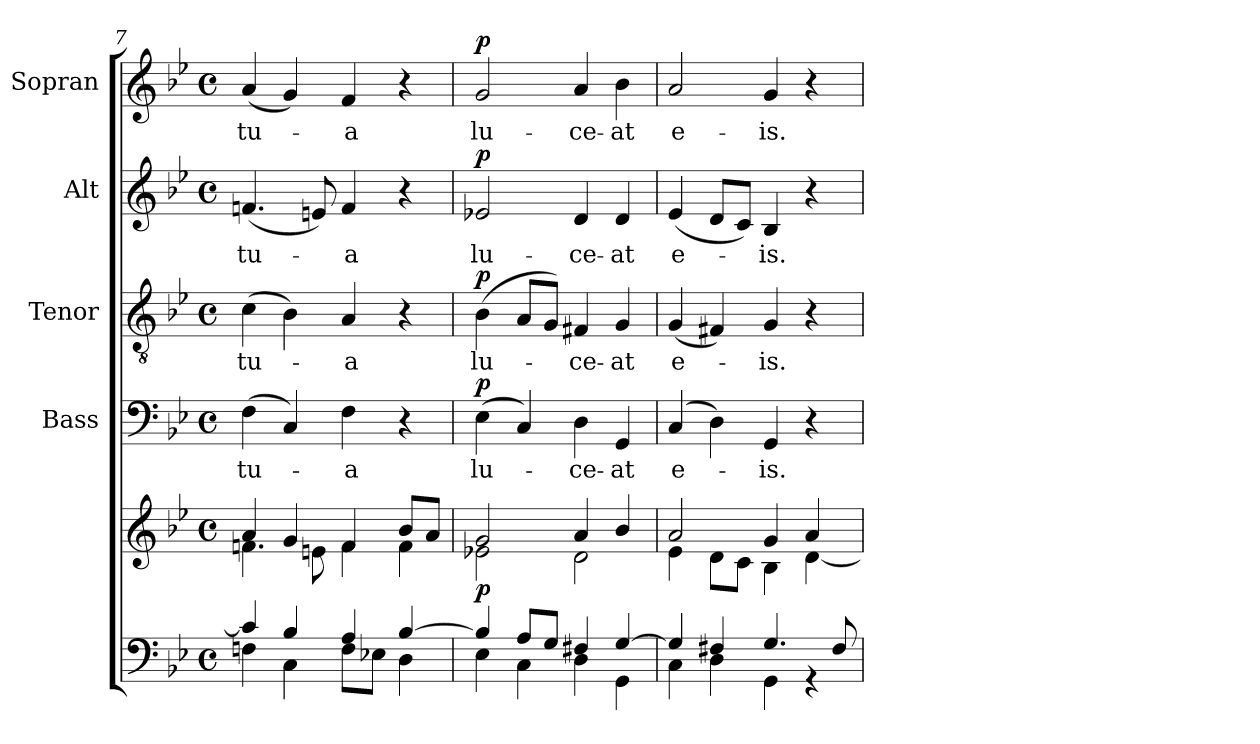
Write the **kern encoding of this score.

**kern	**kern	**dynam	**kern	**text	**dynam	**kern	**text	**dynam	**kern	**text	**dynam	**kern	**text	**dynam
*part5	*part5	*part5	*part4	*part4	*part4	*part3	*part3	*part3	*part2	*part2	*part2	*part1	*part1	*part1
*staff6	*staff5	*staff5/6	*staff4	*staff4	*staff4	*staff3	*staff3	*staff3	*staff2	*staff2	*staff2	*staff1	*staff1	*staff1
*	*	*	*I"Bass	*	*	*I"Tenor	*	*	*I"Alt	*	*	*I"Sopran	*	*
*	*	*	*I'B.	*	*	*I'T.	*	*	*I'A.	*	*	*I'S.	*	*
*clefF4	*clefG2	*	*clefF4	*	*	*clefGv2	*	*	*clefG2	*	*	*clefG2	*	*
*k[b-e-]	*k[b-e-]	*	*k[b-e-]	*	*	*k[b-e-]	*	*	*k[b-e-]	*	*	*k[b-e-]	*	*
*B-:	*B-:	*	*B-:	*	*	*B-:	*	*	*B-:	*	*	*B-:	*	*
*M4/4	*M4/4	*	*M4/4	*	*	*M4/4	*	*	*M4/4	*	*	*M4/4	*	*
*met(c)	*met(c)	*	*met(c)	*	*	*met(c)	*	*	*met(c)	*	*	*met(c)	*	*
=7	=7	=7	=7	=7	=7	=7	=7	=7	=7	=7	=7	=7	=7	=7
*^	*^	*	*	*	*	*	*	*	*	*	*	*	*	*
!	!	!	!	!	!	!LO:LY:b	!	!	!LO:LY:b	!	!	!LO:LY:b	!	!	!LO:LY:b	!
4c/]	4Fn\	4a/	4.fn\	.	(>4F\	-tu-	.	(>4c\	-tu-	.	(<4.fn/	-tu-	.	(<4a/	-tu-	.
4B-/	4C\	4g/	.	.	4C/)	.	.	4B-\)	.	.	.	.	.	4g/)	.	.
.	.	.	8en\	.	.	.	.	.	.	.	8en/)	.	.	.	.	.
!	!	!	!	!	!	!LO:LY:b	!	!	!LO:LY:b	!	!	!LO:LY:b	!	!	!LO:LY:b	!
4A/	8F\L	4f/	4f\	.	4F\	-a	.	4A/	-a	.	4f/	-a	.	4f/	-a	.
.	8E-X\J	.	.	.	.	.	.	.	.	.	.	.	.	.	.	.
[>4B-/	4D\	8b-/L	4f\	.	4r	.	.	4r	.	.	4r	.	.	4r	.	.
.	.	8a/J	.	.	.	.	.	.	.	.	.	.	.	.	.	.
=8	=8	=8	=8	=8	=8	=8	=8	=8	=8	=8	=8	=8	=8	=8	=8	=8
!	!	!	!	!LO:DY:b	!	!LO:LY:b	!LO:DY:a	!	!LO:LY:b	!LO:DY:a	!	!LO:LY:b	!LO:DY:a	!	!LO:LY:b	!LO:DY:a
4B-/]	4E-\	2g/	2e-X\	p	(>4E-\	lu-	p	(>4B-\	lu-	p	2e-X/	lu-	p	2g/	lu-	p
8A/L	4C\	.	.	.	4C/)	.	.	8A/L	.	.	.	.	.	.	.	.
8G/J	.	.	.	.	.	.	.	8G/J)	.	.	.	.	.	.	.	.
!	!	!	!	!	!	!LO:LY:b	!	!	!LO:LY:b	!	!	!LO:LY:b	!	!	!LO:LY:b	!
4F#X/	4D\	4a/	2d\	.	4D\	-ce-	.	4F#X/	-ce-	.	4d/	-ce-	.	4a/	-ce-	.
!	!	!	!	!	!	!LO:LY:b	!	!	!LO:LY:b	!	!	!LO:LY:b	!	!	!LO:LY:b	!
[>4G/	4GG\	4b-/	.	.	4GG/	-at	.	4G/	-at	.	4d/	-at	.	4b-\	-at	.
=9	=9	=9	=9	=9	=9	=9	=9	=9	=9	=9	=9	=9	=9	=9	=9	=9
!	!	!	!	!	!	!LO:LY:b	!	!	!LO:LY:b	!	!	!LO:LY:b	!	!	!LO:LY:b	!
4G/]	4C\	2a/	4e-\	.	(4C/	e-	.	(<4G/	e-	.	(<4e-/	e-	.	2a/	e-	.
4F#X/	4D\	.	8d\L	.	4D\)	.	.	4F#X/)	.	.	8d/L	.	.	.	.	.
.	.	.	8c\J	.	.	.	.	.	.	.	8c/J)	.	.	.	.	.
!	!	!	!	!	!	!LO:LY:b	!	!	!LO:LY:b	!	!	!LO:LY:b	!	!	!LO:LY:b	!
4.G/	4GG\	4g/	4B-\	.	4GG/	-is.	.	4G/	-is.	.	4B-/	-is.	.	4g/	-is.	.
.	4rGG	4a/	[<4d\	.	4r	.	.	4r	.	.	4r	.	.	4r	.	.
8F#/	.	.	.	.	.	.	.	.	.	.	.	.	.	.	.	.
*v	*v	*	*	*	*	*	*	*	*	*	*	*	*	*	*	*
*	*v	*v	*	*	*	*	*	*	*	*	*	*	*	*	*
=	=	=	=	=	=	=	=	=	=	=	=	=	=	=
*-	*-	*-	*-	*-	*-	*-	*-	*-	*-	*-	*-	*-	*-	*-
